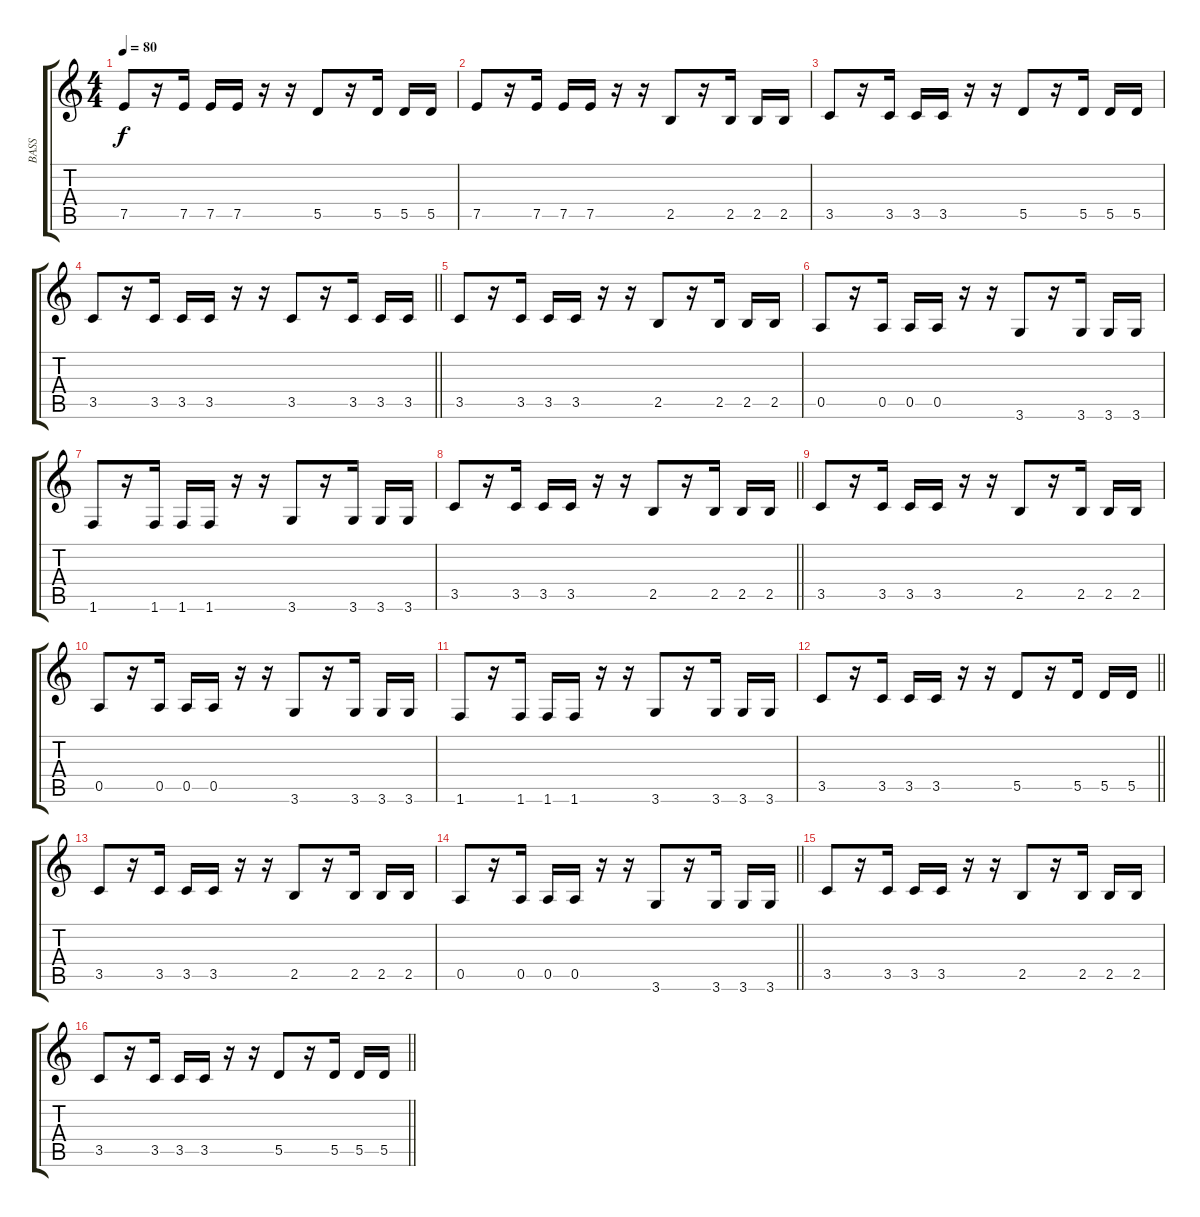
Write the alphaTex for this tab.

\track ("BASS" "BASS") {instrument electricbassfinger bank 5}
\staff {score tabs}
\tuning (E4 B3 G3 D3 A2 E2) {hide}
\ts (4 4)
\tempo 80
\clef g2
\ks c
7.5.8{dy f} r.16 7.5.16 7.5.16 7.5.16 r.16 r.16 5.5.8 r.16 5.5.16 5.5.16 5.5.16 |
7.5.8 r.16 7.5.16 7.5.16 7.5.16 r.16 r.16 2.5.8 r.16 2.5.16 2.5.16 2.5.16 |
3.5.8 r.16 3.5.16 3.5.16 3.5.16 r.16 r.16 5.5.8 r.16 5.5.16 5.5.16 5.5.16 |
\barLineRight lightlight
3.5.8 r.16 3.5.16 3.5.16 3.5.16 r.16 r.16 3.5.8 r.16 3.5.16 3.5.16 3.5.16 |
3.5.8 r.16 3.5.16 3.5.16 3.5.16 r.16 r.16 2.5.8 r.16 2.5.16 2.5.16 2.5.16 |
0.5.8 r.16 0.5.16 0.5.16 0.5.16 r.16 r.16 3.6.8 r.16 3.6.16 3.6.16 3.6.16 |
1.6.8 r.16 1.6.16 1.6.16 1.6.16 r.16 r.16 3.6.8 r.16 3.6.16 3.6.16 3.6.16 |
\barLineRight lightlight
3.5.8 r.16 3.5.16 3.5.16 3.5.16 r.16 r.16 2.5.8 r.16 2.5.16 2.5.16 2.5.16 |
3.5.8 r.16 3.5.16 3.5.16 3.5.16 r.16 r.16 2.5.8 r.16 2.5.16 2.5.16 2.5.16 |
0.5.8 r.16 0.5.16 0.5.16 0.5.16 r.16 r.16 3.6.8 r.16 3.6.16 3.6.16 3.6.16 |
1.6.8 r.16 1.6.16 1.6.16 1.6.16 r.16 r.16 3.6.8 r.16 3.6.16 3.6.16 3.6.16 |
\barLineRight lightlight
3.5.8 r.16 3.5.16 3.5.16 3.5.16 r.16 r.16 5.5.8 r.16 5.5.16 5.5.16 5.5.16 |
3.5.8 r.16 3.5.16 3.5.16 3.5.16 r.16 r.16 2.5.8 r.16 2.5.16 2.5.16 2.5.16 |
\barLineRight lightlight
0.5.8 r.16 0.5.16 0.5.16 0.5.16 r.16 r.16 3.6.8 r.16 3.6.16 3.6.16 3.6.16 |
3.5.8 r.16 3.5.16 3.5.16 3.5.16 r.16 r.16 2.5.8 r.16 2.5.16 2.5.16 2.5.16 |
\barLineRight lightlight
3.5.8 r.16 3.5.16 3.5.16 3.5.16 r.16 r.16 5.5.8 r.16 5.5.16 5.5.16 5.5.16
